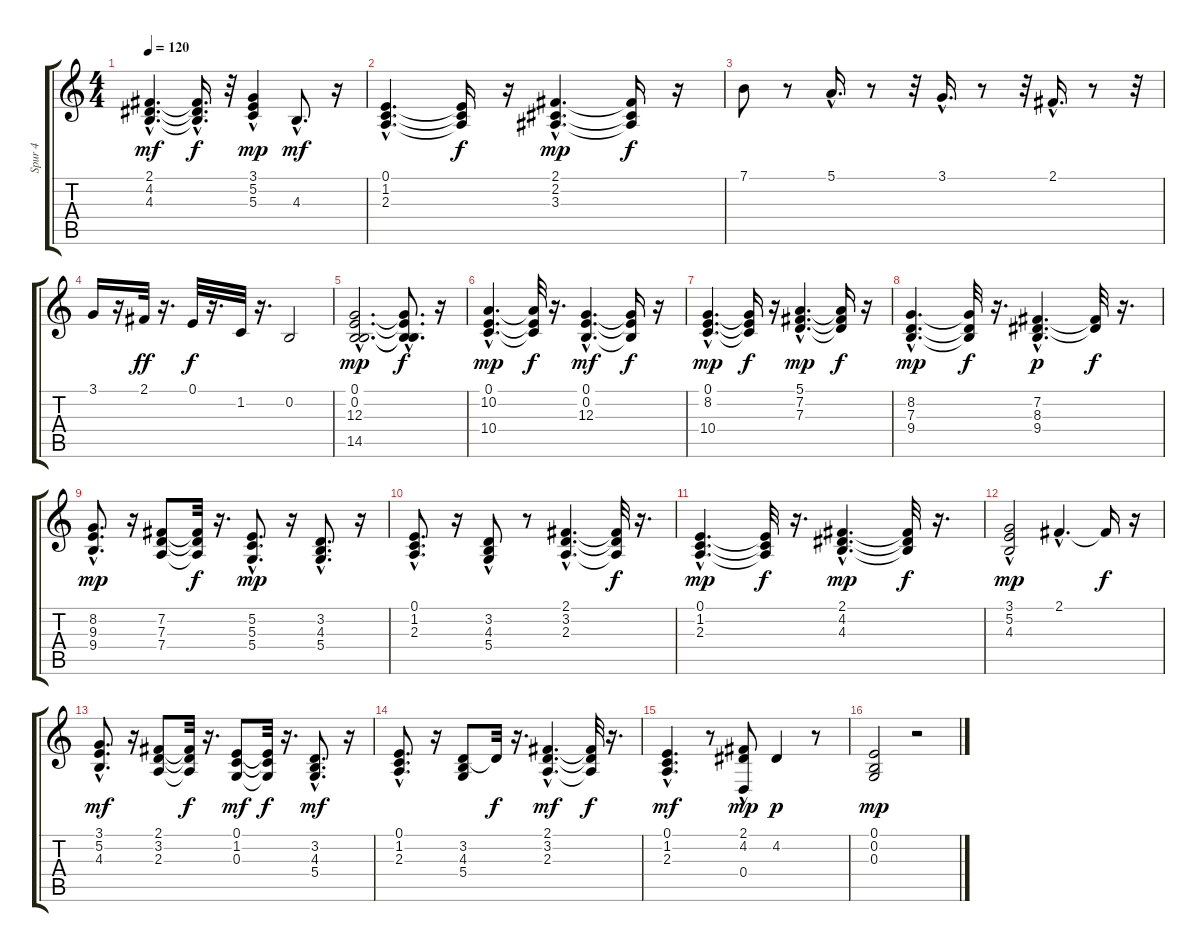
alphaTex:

\track ("Spur 4" "Spur 4") {instrument pad5bowed}
\staff {score tabs}
\tuning (E4 B3 G3 D3 A2 E2) {hide}
\ts (4 4)
\tempo 120
\clef g2
\ks c
(2.1{hac} 4.2{hac} 4.3{hac}).4{d dy mf} (2.1{hac t} 4.2{t} 4.3{t}).16{d dy f} r.32 (3.1{hac} 5.2{hac} 5.3{hac}).4{dy mp} 4.3{hac}.8{d dy mf} r.16 |
(0.1{hac} 1.2{hac} 2.3{hac}).4{d} (0.1{t} 1.2{t} 2.3{t}).16{dy f} r.16 (2.1{hac} 2.2{hac} 3.3{hac}).4{d dy mp} (2.1{t} 2.2{t} 3.3{t}).16{dy f} r.16 |
7.1.8 r.8 5.1{hac}.16{d} r.8 r.32 3.1{hac}.16{d} r.8 r.32 2.1{hac}.16{d} r.8 r.32 |
3.1.16 r.16 2.1.32{dy ff} r.16{d} 0.1.32{dy f} r.16{d} 1.2.32 r.16{d} 0.2.2 |
(0.1{hac} 0.2{hac} 12.3{hac} 14.5{hac}).2{d dy mp} (0.1{hac t} 0.2{hac t} 12.3{hac t} 14.5{hac t}).8{d dy f} r.16 |
(0.1{hac} 10.2{hac} 10.4{hac}).4{d dy mp} (0.1{t} 10.2{t} 10.4{t}).32{dy f} r.16{d} (0.1{hac} 0.2{hac} 12.3{hac}).4{d dy mf} (0.1{t} 0.2{t} 12.3{t}).16{dy f} r.16 |
(0.1{hac} 8.2{hac} 10.4{hac}).4{d dy mp} (0.1{t} 8.2{t} 10.4{t}).16{dy f} r.16 (5.1{hac} 7.2{hac} 7.3{hac}).4{d dy mp} (5.1{t} 7.2{t} 7.3{t}).16{dy f} r.16 |
(8.2{hac} 7.3{hac} 9.4{hac}).4{d dy mp} (8.2{t} 7.3{t} 9.4{t}).32{dy f} r.16{d} (7.2{hac} 8.3{hac} 9.4{hac}).4{d dy p} (7.2{t} 8.3{t}).32{dy f} r.16{d} |
(8.2{hac} 9.3{hac} 9.4{hac}).8{d dy mp} r.16 (7.2 7.3 7.4).8 (7.2{t} 7.3{t} 7.4{t}).32{dy f} r.16{d} (5.2{hac} 5.3{hac} 5.4{hac}).8{d dy mp} r.16 (3.2{hac} 4.3 5.4).8{d} r.16 |
(0.1{hac} 1.2{hac} 2.3{hac}).8{d} r.16 (3.2 4.3{hac} 5.4{hac}).8 r.8 (2.1{hac} 3.2{hac} 2.3{hac}).4{d} (2.1{t} 3.2{t} 2.3{t}).32{dy f} r.16{d} |
(0.1{hac} 1.2{hac} 2.3{hac}).4{d dy mp} (0.1{t} 1.2{t} 2.3{t}).32{dy f} r.16{d} (2.1{hac} 4.2{hac} 4.3{hac}).4{d dy mp} (2.1{t} 4.2{t} 4.3{t}).32{dy f} r.16{d} |
(3.1{hac} 5.2{hac} 4.3{hac}).2{dy mp} 2.1{hac}.4{d} 2.1{t}.16{dy f} r.16 |
(3.1{hac} 5.2{hac} 4.3{hac}).8{d dy mf} r.16 (2.1 3.2 2.3).8 (2.1{t} 3.2{t} 2.3{t}).32{dy f} r.16{d} (0.1 1.2 0.3).8{dy mf} (0.1{t} 1.2{t} 0.3{t}).32{dy f} r.16{d} (3.2{hac} 4.3{hac} 5.4{hac}).8{d dy mf} r.16 |
(0.1{hac} 1.2{hac} 2.3{hac}).8{d} r.16 (3.2 4.3 5.4).8 3.2{t}.32{dy f} r.16{d} (2.1{hac} 3.2{hac} 2.3{hac}).4{d dy mf} (2.1{t} 3.2{t} 2.3{t}).32{dy f} r.16{d} |
(0.1{hac} 1.2{hac} 2.3{hac}).4{d dy mf} r.8 (2.1{hac} 4.2 0.4{hac}).8{dy mp} 4.2.4{dy p} r.8 |
(0.1 0.2 0.3).2{dy mp} r.2
